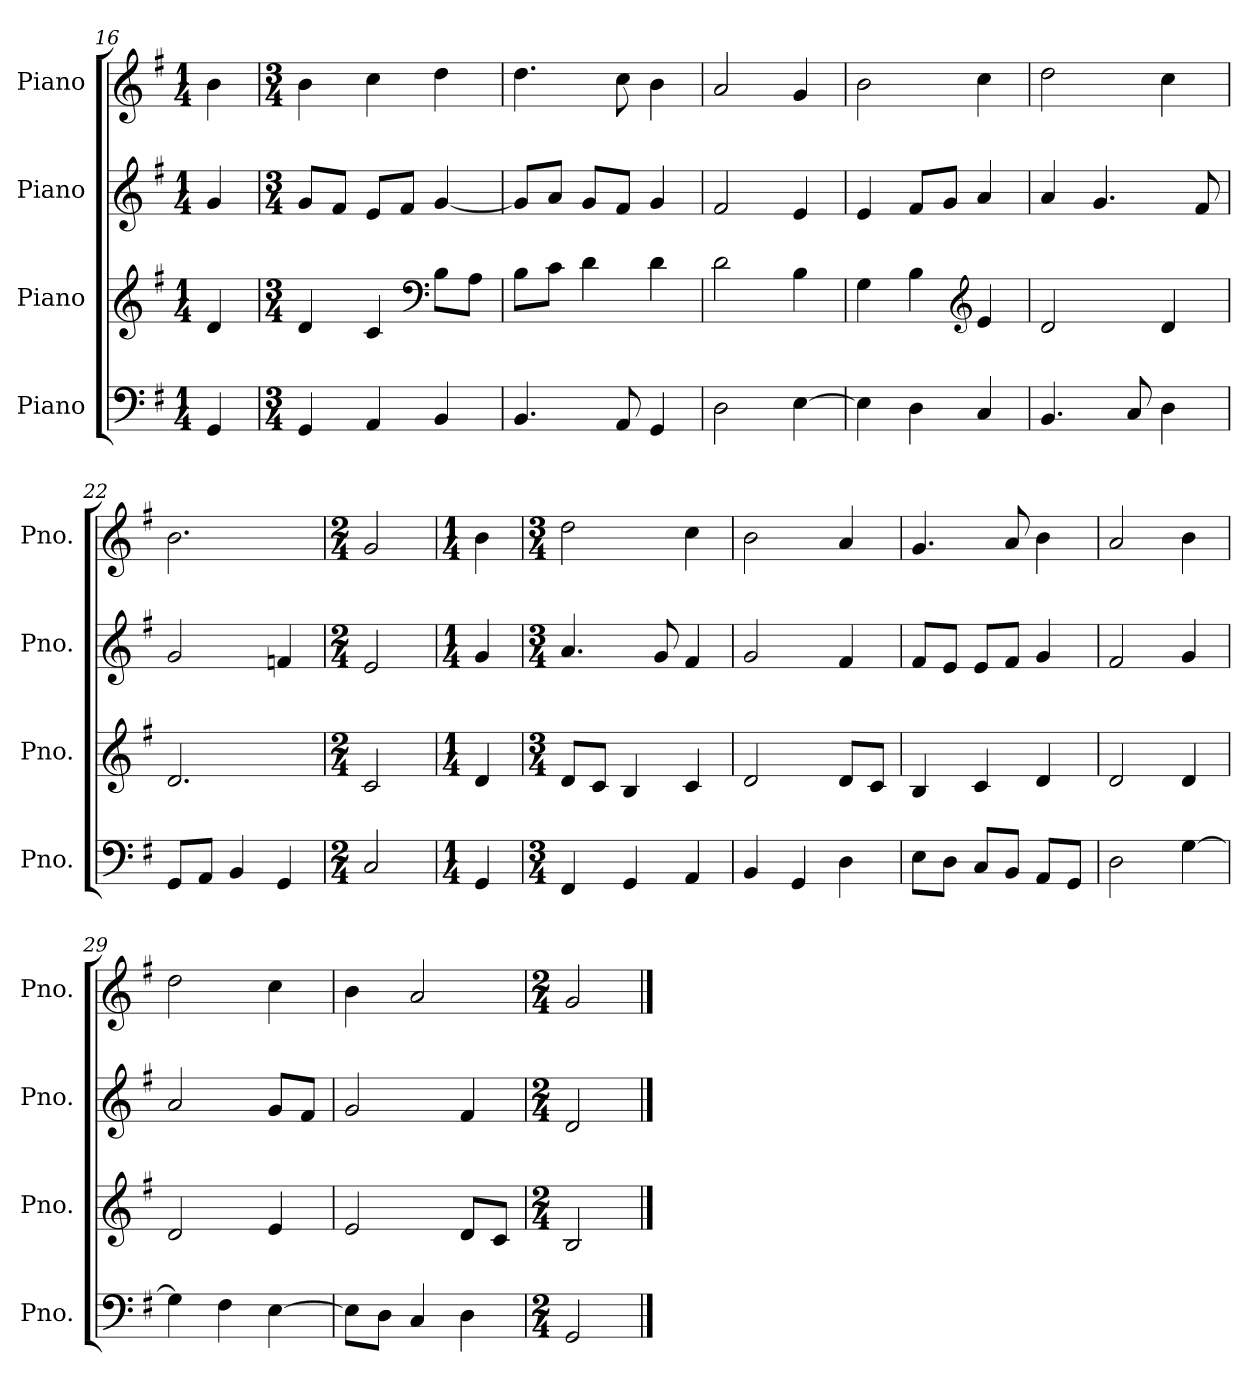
**kern	**kern	**kern	**kern
*part4	*part3	*part2	*part1
*staff4	*staff3	*staff2	*staff1
*I"Piano	*I"Piano	*I"Piano	*I"Piano
*I'Pno.	*I'Pno.	*I'Pno.	*I'Pno.
*clefF4	*clefG2	*clefG2	*clefG2
*k[f#]	*k[f#]	*k[f#]	*k[f#]
*M1/4	*M1/4	*M1/4	*M1/4
=16	=16	=16	=16
4GG/	4d/	4g/	4b\
=17	=17	=17	=17
*M3/4	*M3/4	*M3/4	*M3/4
4GG/	4d/	8g/L	4b\
.	.	8f#/J	.
4AA/	4c/	8e/L	4cc\
.	.	8f#/J	.
*	*clefF4	*	*
4BB/	8B\L	[4g/	4dd\
.	8A\J	.	.
!!LO:LB:g=z
=18	=18	=18	=18
4.BB/	8B\L	8g/L]	4.dd\
.	8c\J	8a/J	.
.	4d\	8g/L	.
8AA/	.	8f#/J	8cc\
4GG/	4d\	4g/	4b\
=19	=19	=19	=19
2D\	2d\	2f#/	2a/
[4E\	4B\	4e/	4g/
=20	=20	=20	=20
4E\]	4G\	4e/	2b\
4D\	4B\	8f#/L	.
.	.	8g/J	.
*	*clefG2	*	*
4C/	4e/	4a/	4cc\
=21	=21	=21	=21
4.BB/	2d/	4a/	2dd\
.	.	4.g/	.
8C/	.	.	.
4D\	4d/	.	4cc\
.	.	8f#/	.
=22	=22	=22	=22
8GG/L	2.d/	2g/	2.b\
8AA/J	.	.	.
4BB/	.	.	.
4GG/	.	4fn/	.
=23	=23	=23	=23
*M2/4	*M2/4	*M2/4	*M2/4
2C/	2c/	2e/	2g/
=24	=24	=24	=24
*M1/4	*M1/4	*M1/4	*M1/4
4GG/	4d/	4g/	4b\
=25	=25	=25	=25
*M3/4	*M3/4	*M3/4	*M3/4
4FF#/	8d/L	4.a/	2dd\
.	8c/J	.	.
4GG/	4B/	.	.
.	.	8g/	.
4AA/	4c/	4f#/	4cc\
=26	=26	=26	=26
4BB/	2d/	2g/	2b\
4GG/	.	.	.
4D\	8d/L	4f#/	4a/
.	8c/J	.	.
!!LO:PB:g=z
=27	=27	=27	=27
8E\L	4B/	8f#/L	4.g/
8D\J	.	8e/J	.
8C/L	4c/	8e/L	.
8BB/J	.	8f#/J	8a/
8AA/L	4d/	4g/	4b\
8GG/J	.	.	.
=28	=28	=28	=28
2D\	2d/	2f#/	2a/
[4G\	4d/	4g/	4b\
=29	=29	=29	=29
4G\]	2d/	2a/	2dd\
4F#\	.	.	.
[4E\	4e/	8g/L	4cc\
.	.	8f#/J	.
=30	=30	=30	=30
8E\L]	2e/	2g/	4b\
8D\J	.	.	.
4C/	.	.	2a/
4D\	8d/L	4f#/	.
.	8c/J	.	.
=31	=31	=31	=31
*M2/4	*M2/4	*M2/4	*M2/4
2GG/	2B/	2d/	2g/
==	==	==	==
*-	*-	*-	*-
